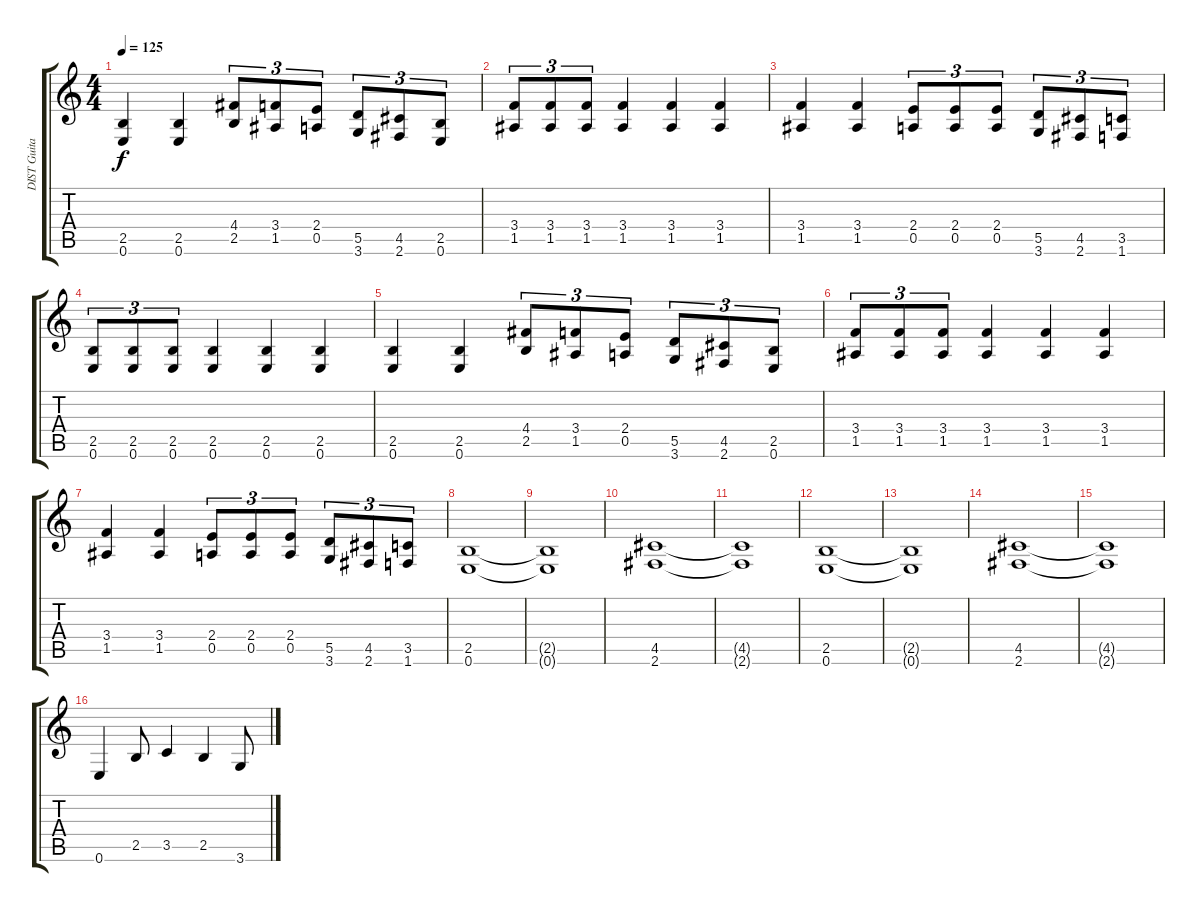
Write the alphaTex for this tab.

\track ("DIST Guitar" "DIST Guita") {instrument distortionguitar}
\staff {score tabs}
\tuning (E4 B3 G3 D3 A2 E2) {hide}
\ts (4 4)
\tempo 125
\clef g2
\ks c
(2.5 0.6).4{dy f} (2.5 0.6).4 (4.4 2.5).8{tu (3 2)} (3.4 1.5).8{tu (3 2)} (2.4 0.5).8{tu (3 2)} (5.5 3.6).8{tu (3 2)} (4.5 2.6).8{tu (3 2)} (2.5 0.6).8{tu (3 2)} |
(3.4 1.5).8{tu (3 2)} (3.4 1.5).8{tu (3 2)} (3.4 1.5).8{tu (3 2)} (3.4 1.5).4 (3.4 1.5).4 (3.4 1.5).4 |
(3.4 1.5).4 (3.4 1.5).4 (2.4 0.5).8{tu (3 2)} (2.4 0.5).8{tu (3 2)} (2.4 0.5).8{tu (3 2)} (5.5 3.6).8{tu (3 2)} (4.5 2.6).8{tu (3 2)} (3.5 1.6).8{tu (3 2)} |
(2.5 0.6).8{tu (3 2)} (2.5 0.6).8{tu (3 2)} (2.5 0.6).8{tu (3 2)} (2.5 0.6).4 (2.5 0.6).4 (2.5 0.6).4 |
(2.5 0.6).4 (2.5 0.6).4 (4.4 2.5).8{tu (3 2)} (3.4 1.5).8{tu (3 2)} (2.4 0.5).8{tu (3 2)} (5.5 3.6).8{tu (3 2)} (4.5 2.6).8{tu (3 2)} (2.5 0.6).8{tu (3 2)} |
(3.4 1.5).8{tu (3 2)} (3.4 1.5).8{tu (3 2)} (3.4 1.5).8{tu (3 2)} (3.4 1.5).4 (3.4 1.5).4 (3.4 1.5).4 |
(3.4 1.5).4 (3.4 1.5).4 (2.4 0.5).8{tu (3 2)} (2.4 0.5).8{tu (3 2)} (2.4 0.5).8{tu (3 2)} (5.5 3.6).8{tu (3 2)} (4.5 2.6).8{tu (3 2)} (3.5 1.6).8{tu (3 2)} |
(2.5 0.6).1 |
(2.5{t} 0.6{t}).1 |
(4.5 2.6).1 |
(4.5{t} 2.6{t}).1 |
(2.5 0.6).1 |
(2.5{t} 0.6{t}).1 |
(4.5 2.6).1 |
(4.5{t} 2.6{t}).1 |
0.6.4 2.5.8 3.5.4 2.5.4 3.6.8
